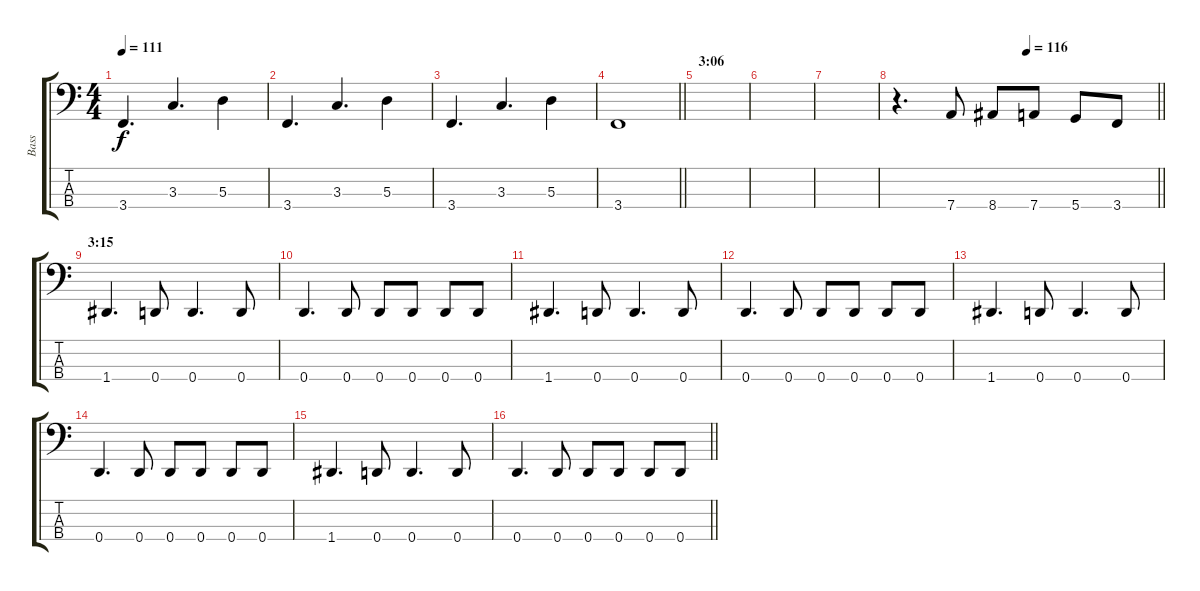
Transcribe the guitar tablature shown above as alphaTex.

\track ("Bass" "Bass") {instrument electricbassfinger}
\staff {score tabs}
\tuning (G2 D2 A1 D1) {hide}
\ts (4 4)
\tempo 111
\clef f4
\ks c
3.4.4{d dy f volume 9} 3.3.4{d} 5.3.4 |
3.4.4{d} 3.3.4{d} 5.3.4 |
3.4.4{d} 3.3.4{d} 5.3.4 |
\barLineRight lightlight
3.4.1 |
\section ("" "3:06")
|
|
|
\tempo (116 0.5)
\barLineRight lightlight
r.4{d volume 13} 7.4.8 8.4.8 7.4.8 5.4.8 3.4.8 |
\section ("" "3:15")
1.4.4{d} 0.4.8 0.4.4{d} 0.4.8 |
0.4.4{d} 0.4.8 0.4.8 0.4.8 0.4.8 0.4.8 |
1.4.4{d} 0.4.8 0.4.4{d} 0.4.8 |
0.4.4{d} 0.4.8 0.4.8 0.4.8 0.4.8 0.4.8 |
1.4.4{d} 0.4.8 0.4.4{d} 0.4.8 |
0.4.4{d} 0.4.8 0.4.8 0.4.8 0.4.8 0.4.8 |
1.4.4{d} 0.4.8 0.4.4{d} 0.4.8 |
\barLineRight lightlight
0.4.4{d} 0.4.8 0.4.8 0.4.8 0.4.8 0.4.8
